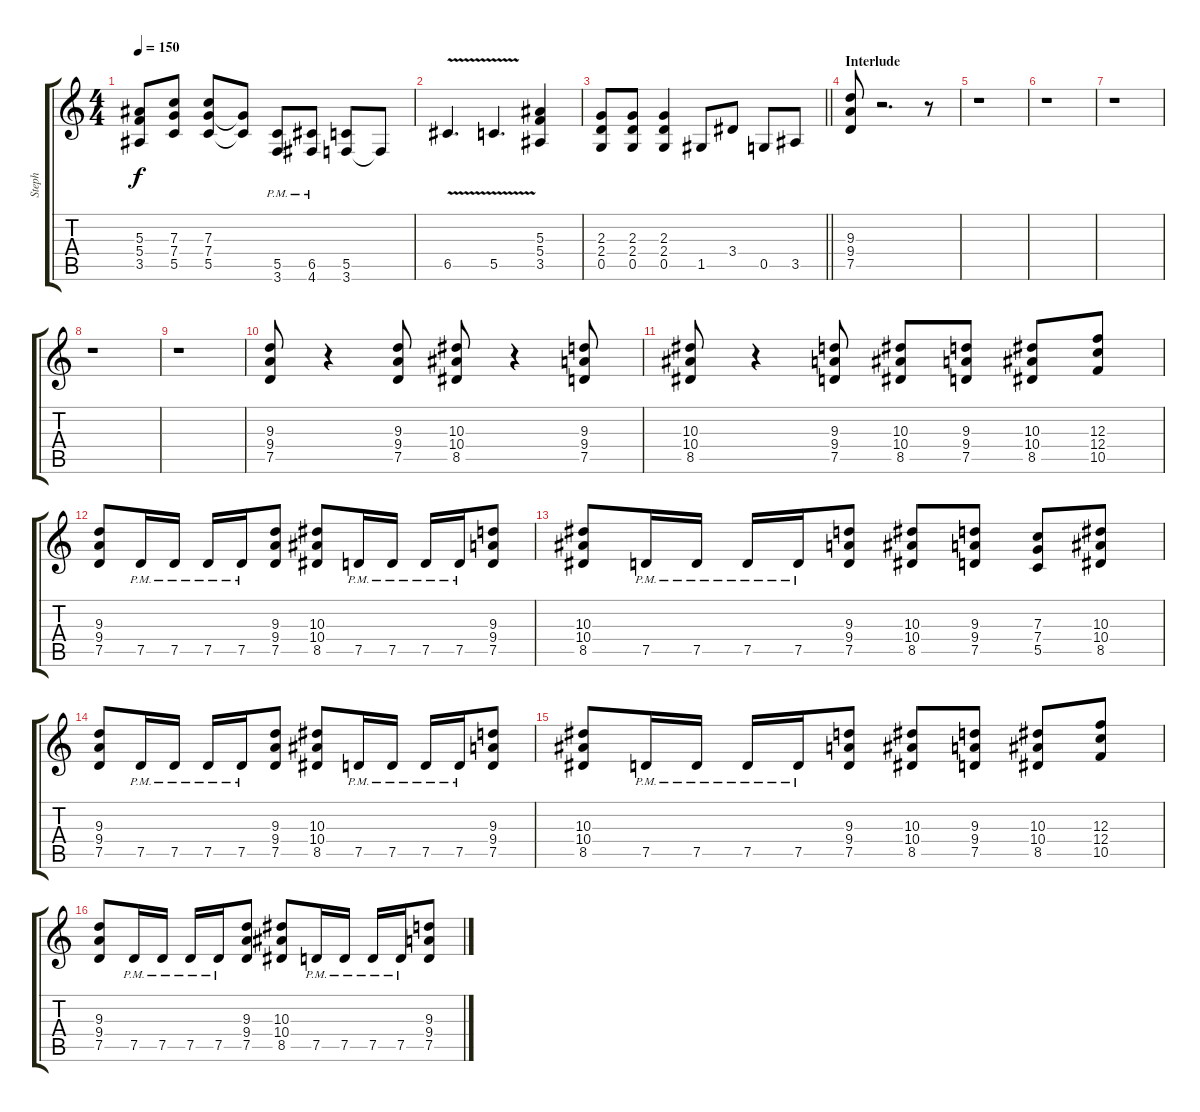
\track ("Steph" "Steph") {instrument distortionguitar}
\staff {score tabs}
\tuning (D4 A3 F3 C3 G2 D2) {hide}
\ts (4 4)
\tempo 150
\clef g2
\ks c
(5.3 5.4 3.5).8{dy f} (7.3 7.4 5.5).8 (7.3 7.4 5.5).8 (7.4{t} 5.5{t}).8 (5.5{pm} 3.6{pm}).8 (6.5{pm} 4.6{pm}).8 (5.5 3.6).8 3.6{t}.8 |
6.5{v}.4{d} 5.5{v}.4{d} (5.3 5.4 3.5).4 |
\barLineRight lightlight
(2.3 2.4 0.5).8 (2.3 2.4 0.5).8 (2.3 2.4 0.5).4 1.5.8 3.4.8 0.5.8 3.5.8 |
\section ("" "Interlude")
(9.3 9.4 7.5).8 r.2{d} r.8 |
r.1 |
r.1 |
r.1 |
r.1 |
r.1 |
(9.3 9.4 7.5).8 r.4 (9.3 9.4 7.5).8 (10.3 10.4 8.5).8 r.4 (9.3 9.4 7.5).8 |
(10.3 10.4 8.5).8 r.4 (9.3 9.4 7.5).8 (10.3 10.4 8.5).8 (9.3 9.4 7.5).8 (10.3 10.4 8.5).8 (12.3 12.4 10.5).8 |
(9.3 9.4 7.5).8 7.5{pm}.16 7.5{pm}.16 7.5{pm}.16 7.5{pm}.16 (9.3 9.4 7.5).8 (10.3 10.4 8.5).8 7.5{pm}.16 7.5{pm}.16 7.5{pm}.16 7.5{pm}.16 (9.3 9.4 7.5).8 |
(10.3 10.4 8.5).8 7.5{pm}.16 7.5{pm}.16 7.5{pm}.16 7.5{pm}.16 (9.3 9.4 7.5).8 (10.3 10.4 8.5).8 (9.3 9.4 7.5).8 (7.3 7.4 5.5).8 (10.3 10.4 8.5).8 |
(9.3 9.4 7.5).8 7.5{pm}.16 7.5{pm}.16 7.5{pm}.16 7.5{pm}.16 (9.3 9.4 7.5).8 (10.3 10.4 8.5).8 7.5{pm}.16 7.5{pm}.16 7.5{pm}.16 7.5{pm}.16 (9.3 9.4 7.5).8 |
(10.3 10.4 8.5).8 7.5{pm}.16 7.5{pm}.16 7.5{pm}.16 7.5{pm}.16 (9.3 9.4 7.5).8 (10.3 10.4 8.5).8 (9.3 9.4 7.5).8 (10.3 10.4 8.5).8 (12.3 12.4 10.5).8 |
(9.3 9.4 7.5).8 7.5{pm}.16 7.5{pm}.16 7.5{pm}.16 7.5{pm}.16 (9.3 9.4 7.5).8 (10.3 10.4 8.5).8 7.5{pm}.16 7.5{pm}.16 7.5{pm}.16 7.5{pm}.16 (9.3 9.4 7.5).8
